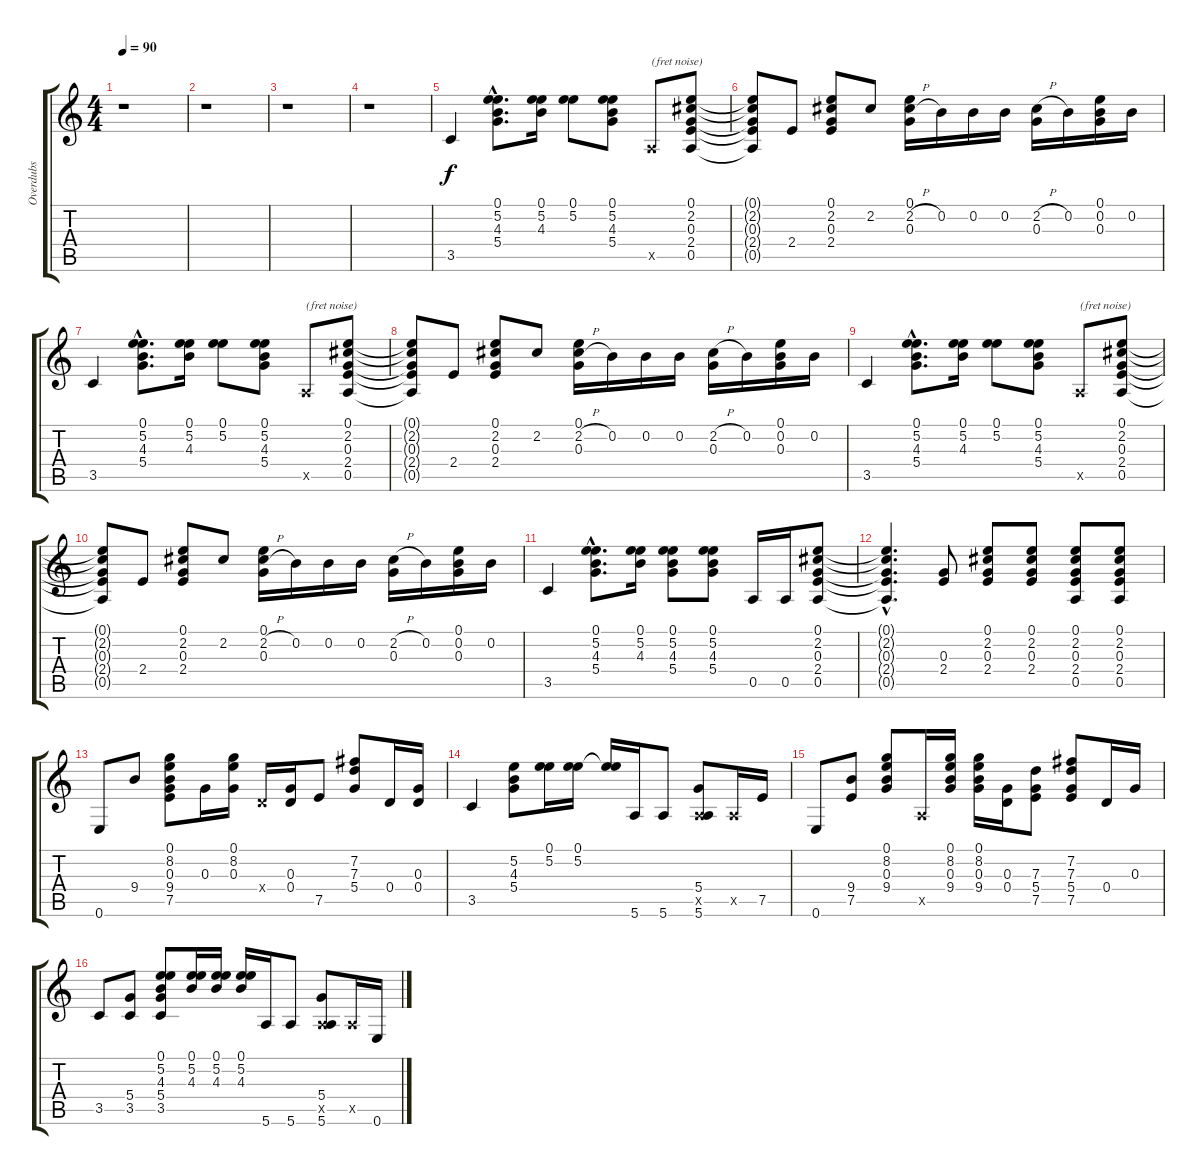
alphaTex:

\track ("Overdubs" "Overdubs") {instrument acousticguitarsteel}
\staff {score tabs}
\tuning (E4 B3 G3 D3 A2 E2) {hide}
\ts (4 4)
\tempo 90
\clef g2
\ks c
r.1{dy f} |
r.1 |
r.1 |
r.1 |
3.5.4 (0.1{hac} 5.2{hac} 4.3{hac} 5.4{hac}).8{d} (0.1 5.2 4.3).16 (0.1 5.2).8 (0.1 5.2 4.3 5.4).8 0.5{x}.8{txt "(fret noise)"} (0.1 2.2 0.3 2.4 0.5).8 |
(0.1{t} 2.2{t} 0.3{t} 2.4{t} 0.5{t}).8 2.4.8 (0.1 2.2 0.3 2.4).8 2.2.8 (0.1 2.2{h} 0.3).16 0.2.16 0.2.16 0.2.16 (2.2{h} 0.3).16 0.2.16 (0.1 0.2 0.3).16 0.2.16 |
3.5.4 (0.1{hac} 5.2{hac} 4.3{hac} 5.4{hac}).8{d} (0.1 5.2 4.3).16 (0.1 5.2).8 (0.1 5.2 4.3 5.4).8 0.5{x}.8{txt "(fret noise)"} (0.1 2.2 0.3 2.4 0.5).8 |
(0.1{t} 2.2{t} 0.3{t} 2.4{t} 0.5{t}).8 2.4.8 (0.1 2.2 0.3 2.4).8 2.2.8 (0.1 2.2{h} 0.3).16 0.2.16 0.2.16 0.2.16 (2.2{h} 0.3).16 0.2.16 (0.1 0.2 0.3).16 0.2.16 |
3.5.4 (0.1{hac} 5.2{hac} 4.3{hac} 5.4{hac}).8{d} (0.1 5.2 4.3).16 (0.1 5.2).8 (0.1 5.2 4.3 5.4).8 0.5{x}.8{txt "(fret noise)"} (0.1 2.2 0.3 2.4 0.5).8 |
(0.1{t} 2.2{t} 0.3{t} 2.4{t} 0.5{t}).8 2.4.8 (0.1 2.2 0.3 2.4).8 2.2.8 (0.1 2.2{h} 0.3).16 0.2.16 0.2.16 0.2.16 (2.2{h} 0.3).16 0.2.16 (0.1 0.2 0.3).16 0.2.16 |
3.5.4 (0.1{hac} 5.2{hac} 4.3{hac} 5.4{hac}).8{d} (0.1 5.2 4.3).16 (0.1 5.2 4.3 5.4).8 (0.1 5.2 4.3 5.4).8 0.5.16 0.5.16 (0.1 2.2 0.3 2.4 0.5).8 |
(0.1{hac t} 2.2{hac t} 0.3{hac t} 2.4{hac t} 0.5{hac t}).4{d} (0.3 2.4).8 (0.1 2.2 0.3 2.4).8 (0.1 2.2 0.3 2.4).8 (0.1 2.2 0.3 2.4 0.5).8 (0.1 2.2 0.3 2.4 0.5).8 |
0.6.8 9.4.8 (0.1 8.2 0.3 9.4 7.5).8 0.3.16 (0.1 8.2 0.3).16 0.4{x}.16 (0.3 0.4).16 7.5.8 (7.2 7.3 5.4).8 0.4.16 (0.3 0.4).16 |
3.5.4 (5.2 4.3 5.4).8 (0.1 5.2).16 (0.1 5.2).16 (0.1{t} 5.2{t}).16 5.6.16 5.6.8 (5.4 0.5{x} 5.6).8 0.5{x}.16 7.5.16 |
0.6.8 (9.4 7.5).8 (0.1 8.2 0.3 9.4).8 0.5{x}.16 (0.1 8.2 0.3 9.4).16 (0.1 8.2 0.3 9.4).16 (0.3 0.4).16 (7.3 5.4 7.5).8 (7.2 7.3 5.4 7.5).8 0.4.16 0.3.16 |
3.5.8 (5.4 3.5).8 (0.1 5.2 4.3 5.4 3.5).8 (0.1 5.2 4.3).16 (0.1 5.2 4.3).16 (0.1 5.2 4.3).16 5.6.16 5.6.8 (5.4 0.5{x} 5.6).8 0.5{x}.16 0.6.16
